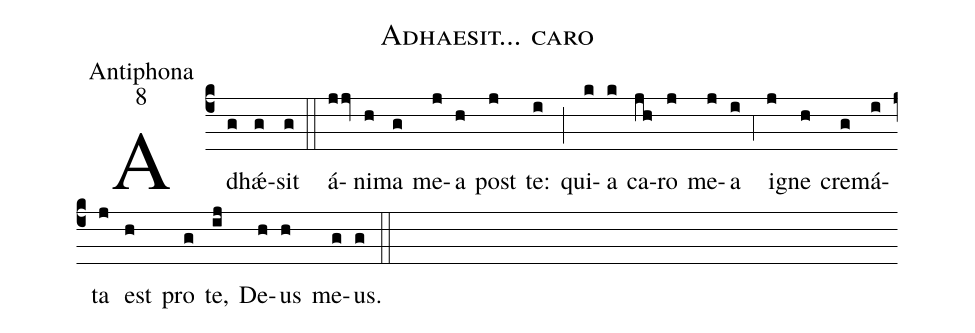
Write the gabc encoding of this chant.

name:Adhaesit... caro;
office-part:Antiphona;
mode:8;
%%
(c4) Ad(g)hǽ(g)sit(g) (::)
á(jjv)ni(h)ma(g) me(j)a(h) post(j) te:(i) (;) qui(k)a(k) ca(jh)ro(j) me(j)a(i) (,4) i(j)gne(h) cre(g)má(i)ta(j) est(h) pro(g) te,(ij) De(h)us(h) me(g)us.(g) (::)
